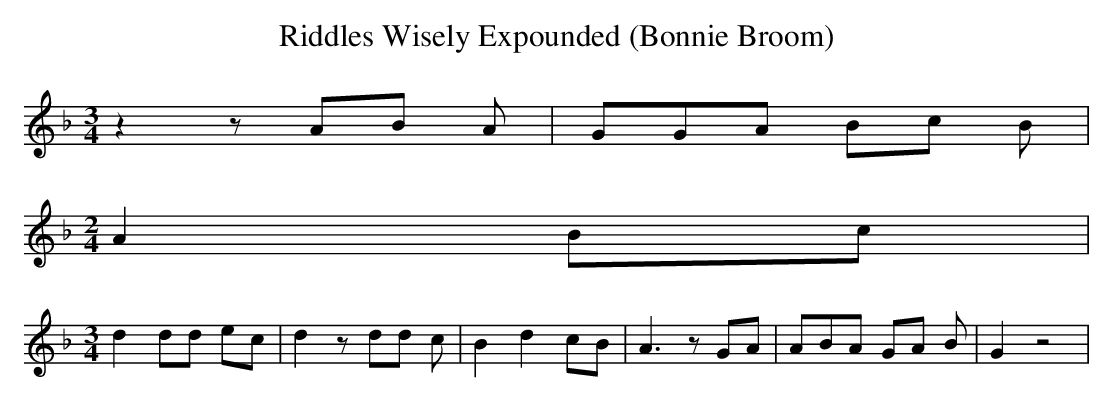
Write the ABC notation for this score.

X:1
T:Riddles Wisely Expounded (Bonnie Broom)
M:3/4
L:1/8
K:F
 z2 z AB A| GGA Bc B|
M:2/4
 A2 Bc|
M:3/4
 d2 dd ec| d2 z dd c| B2 d2 cB| A3 z GA| ABA GA B| G2 z4|
